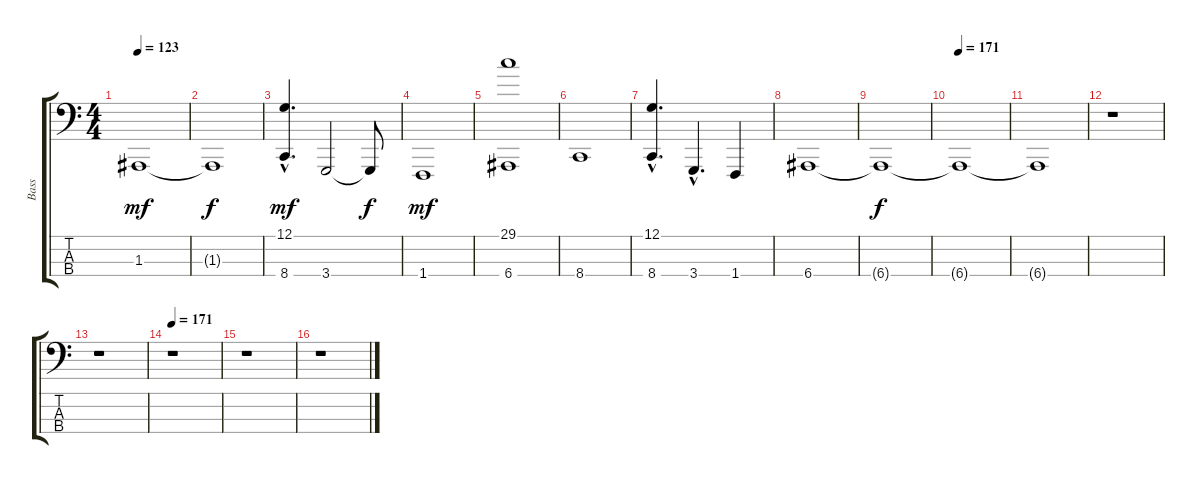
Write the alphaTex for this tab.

\track ("Bass" "Bass") {instrument lead8bassandlead}
\staff {score tabs}
\tuning (G2 D2 A1 E1) {hide}
\ts (4 4)
\tempo 123
\clef f4
\ks c
1.3.1{dy mf} |
1.3{t}.1{dy f} |
(12.1 8.4{hac}).4{d dy mf} 3.4.2 3.4{t}.8{dy f} |
1.4.1{dy mf} |
(29.1 6.4).1 |
8.4.1 |
(12.1 8.4{hac}).4{d} 3.4{hac}.4{d} 1.4.4 |
6.4.1 |
6.4{t}.1{dy f} |
\tempo 171
6.4{t}.1 |
6.4{t}.1 |
r.1 |
r.1 |
\tempo 171
r.1 |
r.1 |
r.1
